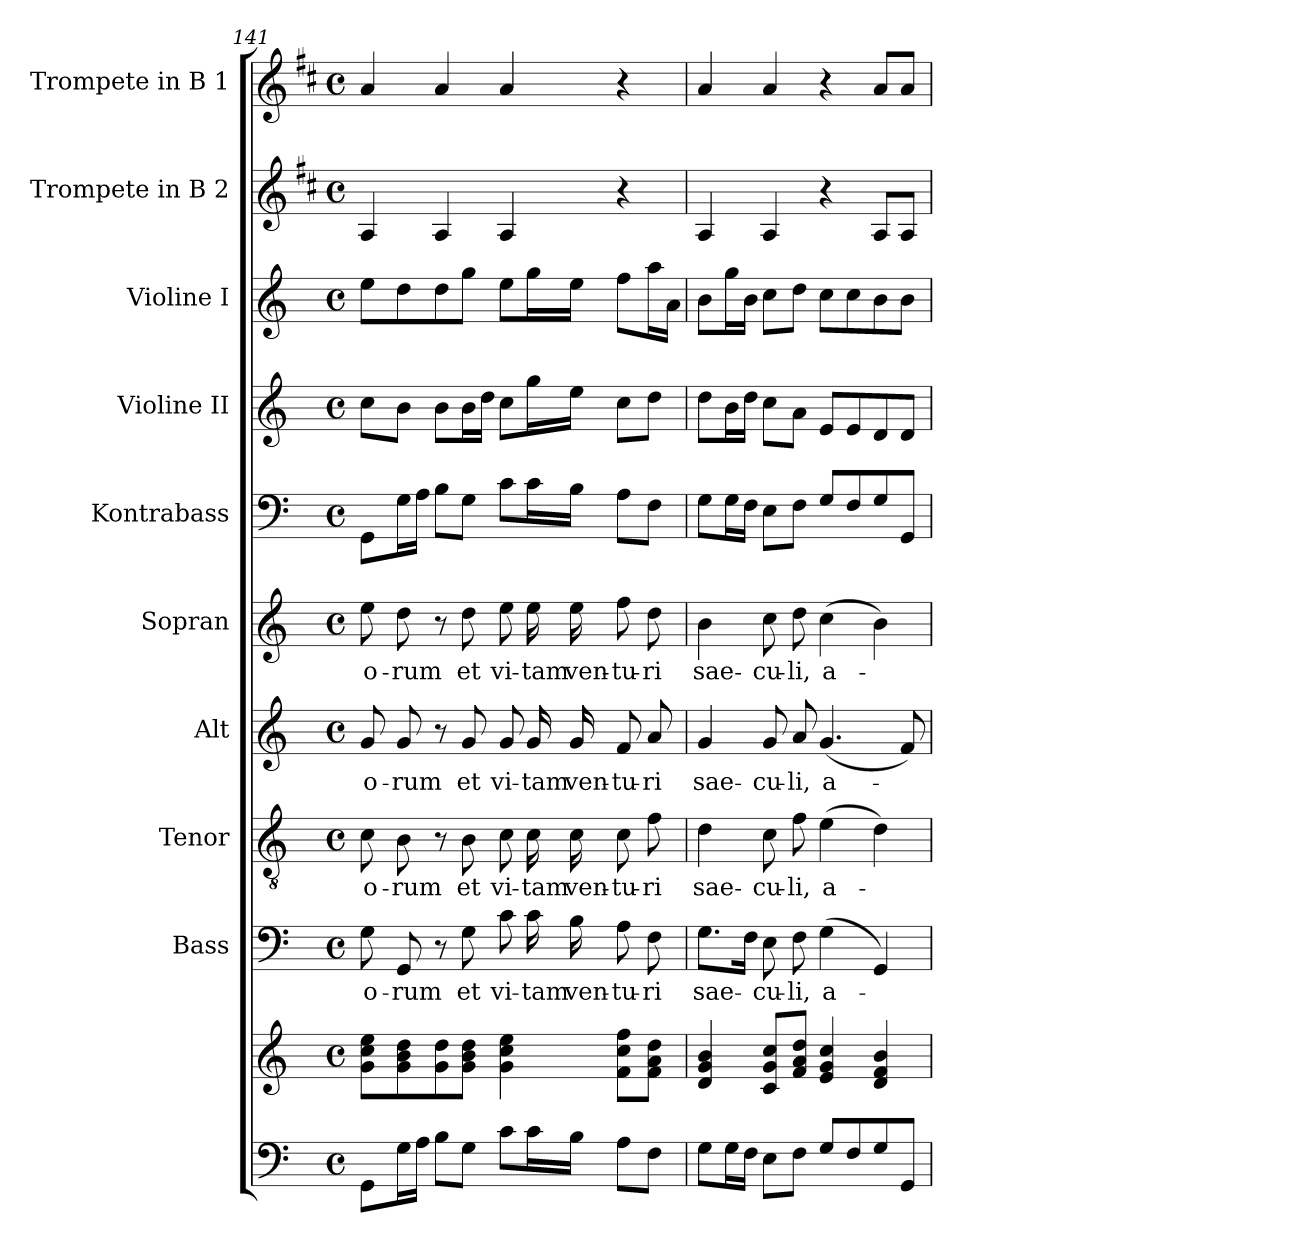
**kern	**kern	**kern	**text	**kern	**text	**kern	**text	**kern	**text	**kern	**kern	**kern	**kern	**kern
*part10	*part10	*part9	*part9	*part8	*part8	*part7	*part7	*part6	*part6	*part5	*part4	*part3	*part2	*part1
*staff11	*staff10	*staff9	*staff9	*staff8	*staff8	*staff7	*staff7	*staff6	*staff6	*staff5	*staff4	*staff3	*staff2	*staff1
*	*	*I"Bass	*	*I"Tenor	*	*I"Alt	*	*I"Sopran	*	*I"Kontrabass	*I"Violine II	*I"Violine I	*I"Trompete in B 2	*I"Trompete in B 1
*	*	*I'B.	*	*I'T.	*	*I'A.	*	*I'S.	*	*I'Kb.	*I'Vl. II	*I'Vl. I	*I'Tr. 2	*I'Tr. 1
!!LO:PB:g=z
*clefF4	*clefG2	*clefF4	*	*clefGv2	*	*clefG2	*	*clefG2	*	*clefF4	*clefG2	*clefG2	*clefG2	*clefG2
*	*	*	*	*	*	*	*	*	*	*ITrd7c12	*	*	*ITrd1c2	*ITrd1c2
*k[]	*k[]	*k[]	*	*k[]	*	*k[]	*	*k[]	*	*k[]	*k[]	*k[]	*k[]	*k[]
*C:	*C:	*C:	*	*C:	*	*C:	*	*C:	*	*C:	*C:	*C:	*C:	*C:
*M4/4	*M4/4	*M4/4	*	*M4/4	*	*M4/4	*	*M4/4	*	*M4/4	*M4/4	*M4/4	*M4/4	*M4/4
*met(c)	*met(c)	*met(c)	*	*met(c)	*	*met(c)	*	*met(c)	*	*met(c)	*met(c)	*met(c)	*met(c)	*met(c)
=141	=141	=141	=141	=141	=141	=141	=141	=141	=141	=141	=141	=141	=141	=141
!	!	!	!LO:LY:b	!	!LO:LY:b	!	!LO:LY:b	!	!LO:LY:b	!	!	!	!	!
8GG\L	8g\ 8cc\ 8ee\L	8G\	-o-	8c\	-o-	8g/	-o-	8ee\	-o-	8GGG\L	8cc\L	8ee\L	4G/	4g/
!	!	!	!LO:LY:b	!	!LO:LY:b	!	!LO:LY:b	!	!LO:LY:b	!	!	!	!	!
16G\L	8g\ 8b\ 8dd\	8GG/	-rum	8B\	-rum	8g/	-rum	8dd\	-rum	16GG\L	8b\J	8dd\	.	.
16A\JJ	.	.	.	.	.	.	.	.	.	16AA\JJ	.	.	.	.
8B\L	8g\ 8dd\	8r	.	8r	.	8r	.	8r	.	8BB\L	8b\L	8dd\	4G/	4g/
!	!	!	!LO:LY:b	!	!LO:LY:b	!	!LO:LY:b	!	!LO:LY:b	!	!	!	!	!
8G\J	8g\ 8b\ 8dd\J	8G\	et	8B\	et	8g/	et	8dd\	et	8GG\J	16b\L	8gg\J	.	.
.	.	.	.	.	.	.	.	.	.	.	16dd\JJ	.	.	.
!	!	!	!LO:LY:b	!	!LO:LY:b	!	!LO:LY:b	!	!LO:LY:b	!	!	!	!	!
8c\L	4g\ 4cc\ 4ee\	8c\	vi-	8c\	vi-	8g/	vi-	8ee\	vi-	8C\L	8cc\L	8ee\L	4G/	4g/
!	!	!	!LO:LY:b	!	!LO:LY:b	!	!LO:LY:b	!	!LO:LY:b	!	!	!	!	!
16c\L	.	16c\	-tam	16c\	-tam	16g/	-tam	16ee\	-tam	16C\L	16gg\L	16gg\L	.	.
!	!	!	!LO:LY:b	!	!LO:LY:b	!	!LO:LY:b	!	!LO:LY:b	!	!	!	!	!
16B\JJ	.	16B\	ven-	16c\	ven-	16g/	ven-	16ee\	ven-	16BB\JJ	16ee\JJ	16ee\JJ	.	.
!	!	!	!LO:LY:b	!	!LO:LY:b	!	!LO:LY:b	!	!LO:LY:b	!	!	!	!	!
8A\L	8f\ 8cc\ 8ff\L	8A\	-tu-	8c\	-tu-	8f/	-tu-	8ff\	-tu-	8AA\L	8cc\L	8ff\L	4r	4r
!	!	!	!LO:LY:b	!	!LO:LY:b	!	!LO:LY:b	!	!LO:LY:b	!	!	!	!	!
8F\J	8f\ 8a\ 8dd\J	8F\	-ri	8f\	-ri	8a/	-ri	8dd\	-ri	8FF\J	8dd\J	16aa\L	.	.
.	.	.	.	.	.	.	.	.	.	.	.	16a\JJ	.	.
=142	=142	=142	=142	=142	=142	=142	=142	=142	=142	=142	=142	=142	=142	=142
!	!	!	!LO:LY:b	!	!LO:LY:b	!	!LO:LY:b	!	!LO:LY:b	!	!	!	!	!
8G\L	4d/ 4g/ 4b/	8.G\L	sae-	4d\	sae-	4g/	sae-	4b\	sae-	8GG\L	8dd\L	8b\L	4G/	4g/
16G\L	.	.	.	.	.	.	.	.	.	16GG\L	16b\L	16gg\L	.	.
16F\JJ	.	16F\Jk	.	.	.	.	.	.	.	16FF\JJ	16dd\JJ	16b\JJ	.	.
!	!	!	!LO:LY:b	!	!LO:LY:b	!	!LO:LY:b	!	!LO:LY:b	!	!	!	!	!
8E\L	8c/ 8g/ 8cc/L	8E\	-cu-	8c\	-cu-	8g/	-cu-	8cc\	-cu-	8EE\L	8cc\L	8cc\L	4G/	4g/
!	!	!	!LO:LY:b	!	!LO:LY:b	!	!LO:LY:b	!	!LO:LY:b	!	!	!	!	!
8F\J	8f/ 8a/ 8dd/J	8F\	-li,	8f\	-li,	8a/	-li,	8dd\	-li,	8FF\J	8a\J	8dd\J	.	.
!	!	!	!LO:LY:b	!	!LO:LY:b	!	!LO:LY:b	!	!LO:LY:b	!	!	!	!	!
8G/L	4e/ 4g/ 4cc/	(>4G\	a-	(>4e\	a-	(<4.g/	a-	(>4cc\	a-	8GG/L	8e/L	8cc\L	4r	4r
8F/	.	.	.	.	.	.	.	.	.	8FF/	8e/	8cc\	.	.
8G/	4d/ 4f/ 4b/	4GG/)	.	4d\)	.	.	.	4b\)	.	8GG/	8d/	8b\	8G/L	8g/L
8GG/J	.	.	.	.	.	8f/)	.	.	.	8GGG/J	8d/J	8b\J	8G/J	8g/J
=	=	=	=	=	=	=	=	=	=	=	=	=	=	=
*-	*-	*-	*-	*-	*-	*-	*-	*-	*-	*-	*-	*-	*-	*-
